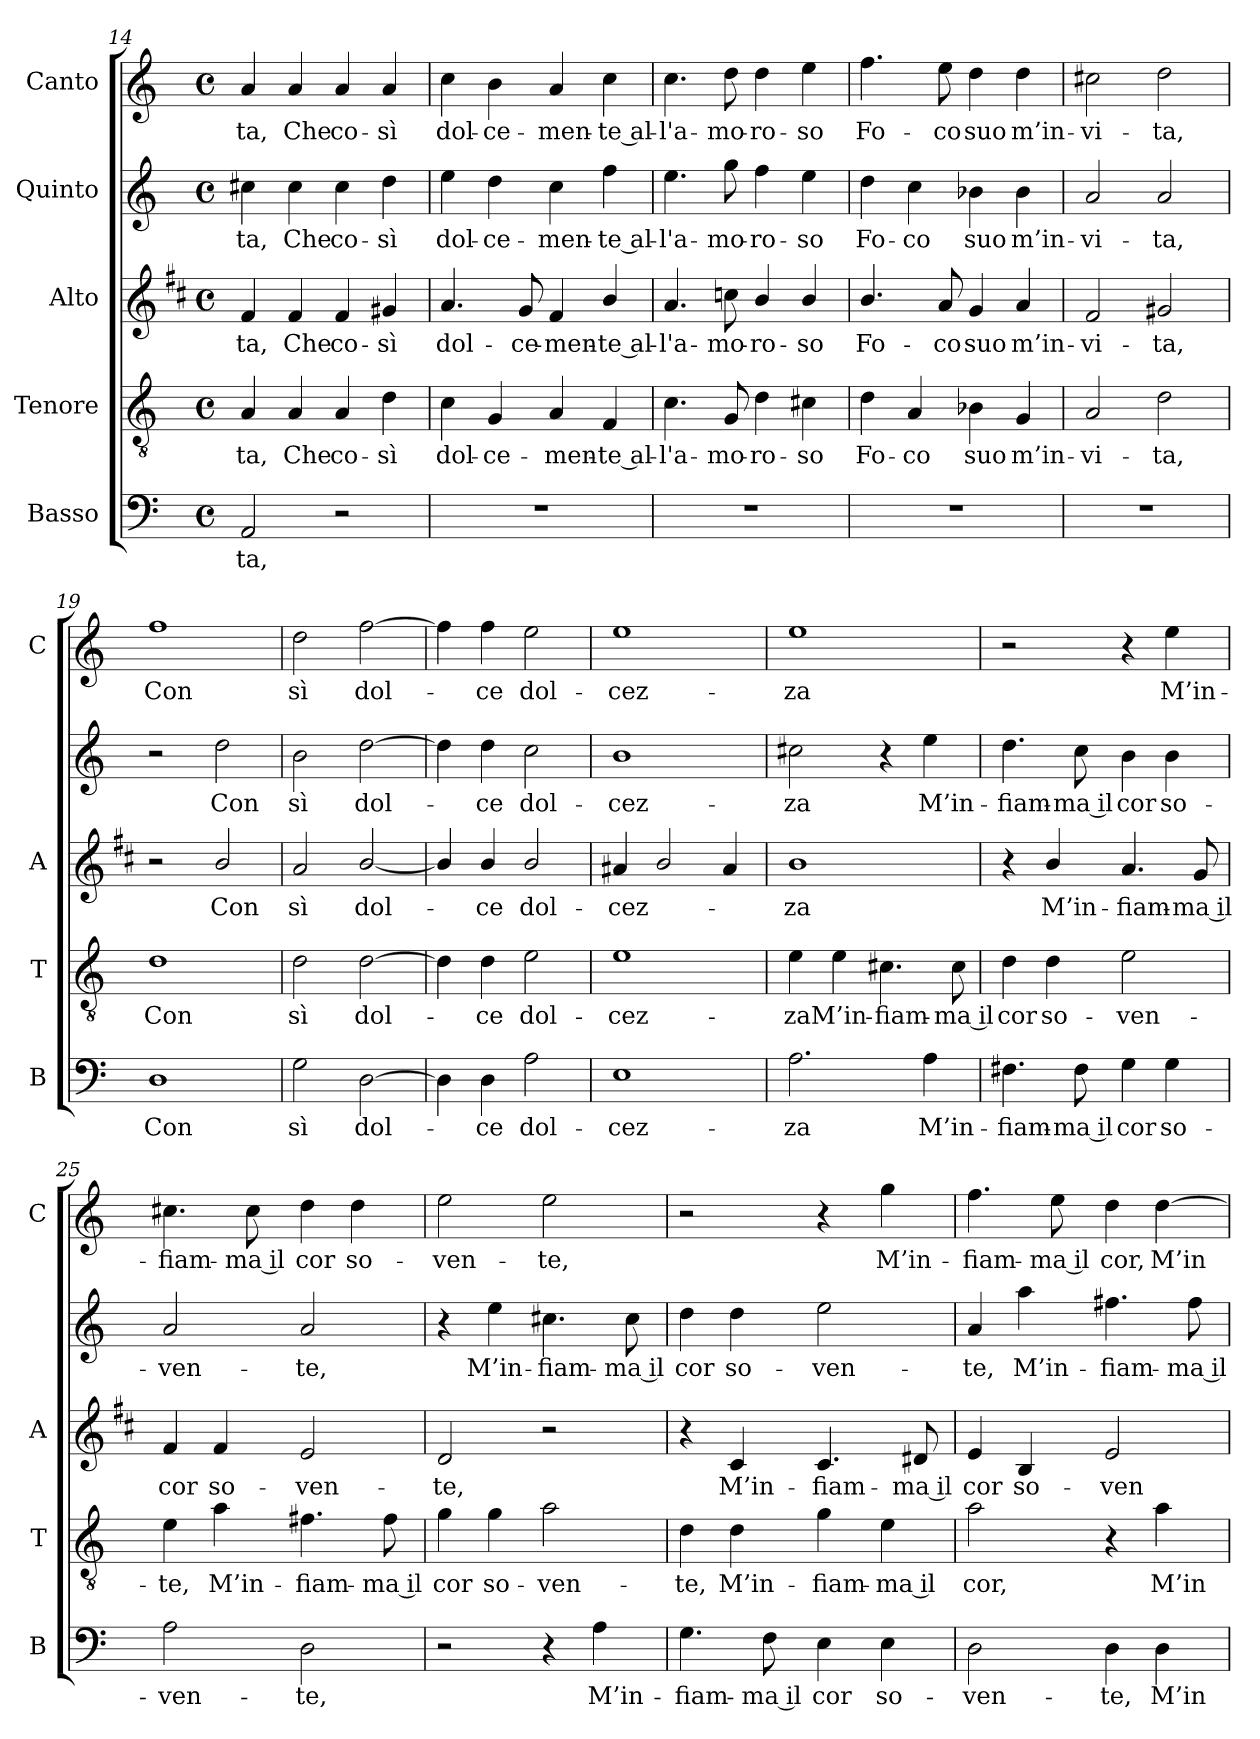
**kern	**text	**kern	**text	**kern	**text	**kern	**text	**kern	**text
*part5	*part5	*part4	*part4	*part3	*part3	*part2	*part2	*part1	*part1
*staff5	*staff5	*staff4	*staff4	*staff3	*staff3	*staff2	*staff2	*staff1	*staff1
*I"Basso	*	*I"Tenore	*	*I"Alto	*	*I"Quinto	*	*I"Canto	*
*I'B	*	*I'T	*	*I'A	*	*	*	*I'C	*
*clefF4	*	*clefGv2	*	*clefG2	*	*clefG2	*	*clefG2	*
*	*	*	*	*ITrd1c2	*	*	*	*	*
*k[]	*	*k[]	*	*k[]	*	*k[]	*	*k[]	*
*C:	*	*C:	*	*C:	*	*C:	*	*C:	*
*M4/4	*	*M4/4	*	*M4/4	*	*M4/4	*	*M4/4	*
*met(c)	*	*met(c)	*	*met(c)	*	*met(c)	*	*met(c)	*
=14	=14	=14	=14	=14	=14	=14	=14	=14	=14
!	!LO:LY:b	!	!LO:LY:b	!	!LO:LY:b	!	!LO:LY:b	!	!LO:LY:b
2AA/	-ta,	4A/	-ta,	4e/	-ta,	4cc#X\	-ta,	4a/	-ta,
!	!	!	!LO:LY:b	!	!LO:LY:b	!	!LO:LY:b	!	!LO:LY:b
.	.	4A/	Che	4e/	Che	4cc#\	Che	4a/	Che
!	!	!	!LO:LY:b	!	!LO:LY:b	!	!LO:LY:b	!	!LO:LY:b
2r	.	4A/	co-	4e/	co-	4cc#\	co-	4a/	co-
!	!	!	!LO:LY:b	!	!LO:LY:b	!	!LO:LY:b	!	!LO:LY:b
.	.	4d\	-sì	4f#X/	-sì	4dd\	-sì	4a/	-sì
=15	=15	=15	=15	=15	=15	=15	=15	=15	=15
!	!	!	!LO:LY:b	!	!LO:LY:b	!	!LO:LY:b	!	!LO:LY:b
1r	.	4c\	dol-	4.g/	dol-	4ee\	dol-	4cc\	dol-
!	!	!	!LO:LY:b	!	!	!	!LO:LY:b	!	!LO:LY:b
.	.	4G/	-ce-	.	.	4dd\	-ce-	4b\	-ce-
!	!	!	!	!	!LO:LY:b	!	!	!	!
.	.	.	.	8f/	-ce-	.	.	.	.
!	!	!	!LO:LY:b	!	!LO:LY:b	!	!LO:LY:b	!	!LO:LY:b
.	.	4A/	-men-	4e/	-men-	4cc\	-men-	4a/	-men-
!	!	!	!LO:LY:b	!	!LO:LY:b	!	!LO:LY:b	!	!LO:LY:b
.	.	4F/	-te al-	4a/	-te al-	4ff\	-te al-	4cc\	-te al-
=16	=16	=16	=16	=16	=16	=16	=16	=16	=16
!	!	!	!LO:LY:b	!	!LO:LY:b	!	!LO:LY:b	!	!LO:LY:b
1r	.	4.c\	-l'a-	4.g/	-l'a-	4.ee\	-l'a-	4.cc\	-l'a-
!	!	!	!LO:LY:b	!	!LO:LY:b	!	!LO:LY:b	!	!LO:LY:b
.	.	8G/	-mo-	8b-X\	-mo-	8gg\	-mo-	8dd\	-mo-
!	!	!	!LO:LY:b	!	!LO:LY:b	!	!LO:LY:b	!	!LO:LY:b
.	.	4d\	-ro-	4a/	-ro-	4ff\	-ro-	4dd\	-ro-
!	!	!	!LO:LY:b	!	!LO:LY:b	!	!LO:LY:b	!	!LO:LY:b
.	.	4c#X\	-so	4a/	-so	4ee\	-so	4ee\	-so
!!LO:LB:g=z
=17	=17	=17	=17	=17	=17	=17	=17	=17	=17
!	!	!	!LO:LY:b	!	!LO:LY:b	!	!LO:LY:b	!	!LO:LY:b
1r	.	4d\	Fo-	4.a/	Fo-	4dd\	Fo-	4.ff\	Fo-
!	!	!	!LO:LY:b	!	!	!	!LO:LY:b	!	!
.	.	4A/	-co	.	.	4cc\	-co	.	.
!	!	!	!	!	!LO:LY:b	!	!	!	!LO:LY:b
.	.	.	.	8g/	-co	.	.	8ee\	-co
!	!	!	!LO:LY:b	!	!LO:LY:b	!	!LO:LY:b	!	!LO:LY:b
.	.	4B-X\	suo	4f/	suo	4b-X\	suo	4dd\	suo
!	!	!	!LO:LY:b	!	!LO:LY:b	!	!LO:LY:b	!	!LO:LY:b
.	.	4G/	m’in-	4g/	m’in-	4b-\	m’in-	4dd\	m’in-
=18	=18	=18	=18	=18	=18	=18	=18	=18	=18
!	!	!	!LO:LY:b	!	!LO:LY:b	!	!LO:LY:b	!	!LO:LY:b
1r	.	2A/	-vi-	2e/	-vi-	2a/	-vi-	2cc#X\	-vi-
!	!	!	!LO:LY:b	!	!LO:LY:b	!	!LO:LY:b	!	!LO:LY:b
.	.	2d\	-ta,	2f#X/	-ta,	2a/	-ta,	2dd\	-ta,
=19	=19	=19	=19	=19	=19	=19	=19	=19	=19
!	!LO:LY:b	!	!LO:LY:b	!	!	!	!	!	!LO:LY:b
1D	Con	1d	Con	2r	.	2r	.	1ff	Con
!	!	!	!	!	!LO:LY:b	!	!LO:LY:b	!	!
.	.	.	.	2a/	Con	2dd\	Con	.	.
=20	=20	=20	=20	=20	=20	=20	=20	=20	=20
!	!LO:LY:b	!	!LO:LY:b	!	!LO:LY:b	!	!LO:LY:b	!	!LO:LY:b
2G\	sì	2d\	sì	2g/	sì	2b\	sì	2dd\	sì
!	!LO:LY:b	!	!LO:LY:b	!	!LO:LY:b	!	!LO:LY:b	!	!LO:LY:b
[2D\	dol-	[2d\	dol-	[2a/	dol-	[2dd\	dol-	[2ff\	dol-
=21	=21	=21	=21	=21	=21	=21	=21	=21	=21
4D\]	.	4d\]	.	4a/]	.	4dd\]	.	4ff\]	.
!	!LO:LY:b	!	!LO:LY:b	!	!LO:LY:b	!	!LO:LY:b	!	!LO:LY:b
4D\	-ce	4d\	-ce	4a/	-ce	4dd\	-ce	4ff\	-ce
!	!LO:LY:b	!	!LO:LY:b	!	!LO:LY:b	!	!LO:LY:b	!	!LO:LY:b
2A\	dol-	2e\	dol-	2a/	dol-	2cc\	dol-	2ee\	dol-
=22	=22	=22	=22	=22	=22	=22	=22	=22	=22
!	!LO:LY:b	!	!LO:LY:b	!	!LO:LY:b	!	!LO:LY:b	!	!LO:LY:b
1E	-cez-	1e	-cez-	4g#X/	-cez-	1b	-cez-	1ee	-cez-
.	.	.	.	2a/	.	.	.	.	.
.	.	.	.	4g#/	.	.	.	.	.
=23	=23	=23	=23	=23	=23	=23	=23	=23	=23
!	!LO:LY:b	!	!LO:LY:b	!	!LO:LY:b	!	!LO:LY:b	!	!LO:LY:b
2.A\	-za	4e\	-za	1a	-za	2cc#X\	-za	1ee	-za
!	!	!	!LO:LY:b	!	!	!	!	!	!
.	.	4e\	M’in-	.	.	.	.	.	.
!	!	!	!LO:LY:b	!	!	!	!	!	!
.	.	4.c#X\	-fiam-	.	.	4r	.	.	.
!	!LO:LY:b	!	!	!	!	!	!LO:LY:b	!	!
4A\	M’in-	.	.	.	.	4ee\	M’in-	.	.
!	!	!	!LO:LY:b	!	!	!	!	!	!
.	.	8c#\	-ma il	.	.	.	.	.	.
=24	=24	=24	=24	=24	=24	=24	=24	=24	=24
!	!LO:LY:b	!	!LO:LY:b	!	!	!	!LO:LY:b	!	!
4.F#X\	-fiam-	4d\	cor	4r	.	4.dd\	-fiam-	2r	.
!	!	!	!LO:LY:b	!	!LO:LY:b	!	!	!	!
.	.	4d\	so-	4a/	M’in-	.	.	.	.
!	!LO:LY:b	!	!	!	!	!	!LO:LY:b	!	!
8F#\	-ma il	.	.	.	.	8cc\	-ma il	.	.
!	!LO:LY:b	!	!LO:LY:b	!	!LO:LY:b	!	!LO:LY:b	!	!
4G\	cor	2e\	-ven-	4.g/	-fiam-	4b\	cor	4r	.
!	!LO:LY:b	!	!	!	!	!	!LO:LY:b	!	!LO:LY:b
4G\	so-	.	.	.	.	4b\	so-	4ee\	M’in-
!	!	!	!	!	!LO:LY:b	!	!	!	!
.	.	.	.	8f/	-ma il	.	.	.	.
!!LO:PB:g=z
=25	=25	=25	=25	=25	=25	=25	=25	=25	=25
!	!LO:LY:b	!	!LO:LY:b	!	!LO:LY:b	!	!LO:LY:b	!	!LO:LY:b
2A\	-ven-	4e\	-te,	4e/	cor	2a/	-ven-	4.cc#X\	-fiam-
!	!	!	!LO:LY:b	!	!LO:LY:b	!	!	!	!
.	.	4a\	M’in-	4e/	so-	.	.	.	.
!	!	!	!	!	!	!	!	!	!LO:LY:b
.	.	.	.	.	.	.	.	8cc#\	-ma il
!	!LO:LY:b	!	!LO:LY:b	!	!LO:LY:b	!	!LO:LY:b	!	!LO:LY:b
2D\	-te,	4.f#X\	-fiam-	2d/	-ven-	2a/	-te,	4dd\	cor
!	!	!	!	!	!	!	!	!	!LO:LY:b
.	.	.	.	.	.	.	.	4dd\	so-
!	!	!	!LO:LY:b	!	!	!	!	!	!
.	.	8f#\	-ma il	.	.	.	.	.	.
=26	=26	=26	=26	=26	=26	=26	=26	=26	=26
!	!	!	!LO:LY:b	!	!LO:LY:b	!	!	!	!LO:LY:b
2r	.	4g\	cor	2c/	-te,	4r	.	2ee\	-ven-
!	!	!	!LO:LY:b	!	!	!	!LO:LY:b	!	!
.	.	4g\	so-	.	.	4ee\	M’in-	.	.
!	!	!	!LO:LY:b	!	!	!	!LO:LY:b	!	!LO:LY:b
4r	.	2a\	-ven-	2r	.	4.cc#X\	-fiam-	2ee\	-te,
!	!LO:LY:b	!	!	!	!	!	!	!	!
4A\	M’in-	.	.	.	.	.	.	.	.
!	!	!	!	!	!	!	!LO:LY:b	!	!
.	.	.	.	.	.	8cc#\	-ma il	.	.
=27	=27	=27	=27	=27	=27	=27	=27	=27	=27
!	!LO:LY:b	!	!LO:LY:b	!	!	!	!LO:LY:b	!	!
4.G\	-fiam-	4d\	-te,	4r	.	4dd\	cor	2r	.
!	!	!	!LO:LY:b	!	!LO:LY:b	!	!LO:LY:b	!	!
.	.	4d\	M’in-	4B/	M’in-	4dd\	so-	.	.
!	!LO:LY:b	!	!	!	!	!	!	!	!
8F\	-ma il	.	.	.	.	.	.	.	.
!	!LO:LY:b	!	!LO:LY:b	!	!LO:LY:b	!	!LO:LY:b	!	!
4E\	cor	4g\	-fiam-	4.B/	-fiam-	2ee\	-ven-	4r	.
!	!LO:LY:b	!	!LO:LY:b	!	!	!	!	!	!LO:LY:b
4E\	so-	4e\	-ma il	.	.	.	.	4gg\	M’in-
!	!	!	!	!	!LO:LY:b	!	!	!	!
.	.	.	.	8c#X/	-ma il	.	.	.	.
=28	=28	=28	=28	=28	=28	=28	=28	=28	=28
!	!LO:LY:b	!	!LO:LY:b	!	!LO:LY:b	!	!LO:LY:b	!	!LO:LY:b
2D\	-ven-	2a\	cor,	4d/	cor	4a/	-te,	4.ff\	-fiam-
!	!	!	!	!	!LO:LY:b	!	!LO:LY:b	!	!
.	.	.	.	4A/	so-	4aa\	M’in-	.	.
!	!	!	!	!	!	!	!	!	!LO:LY:b
.	.	.	.	.	.	.	.	8ee\	-ma il
!	!LO:LY:b	!	!	!	!LO:LY:b	!	!LO:LY:b	!	!LO:LY:b
4D\	-te,	4r	.	2d/	-ven-	4.ff#X\	-fiam-	4dd\	cor,
!	!LO:LY:b	!	!LO:LY:b	!	!	!	!	!	!LO:LY:b
4D\	M’in-	4a\	M’in-	.	.	.	.	[4dd\	M’in-
!	!	!	!	!	!	!	!LO:LY:b	!	!
.	.	.	.	.	.	8ff#\	-ma il	.	.
=	=	=	=	=	=	=	=	=	=
*-	*-	*-	*-	*-	*-	*-	*-	*-	*-
